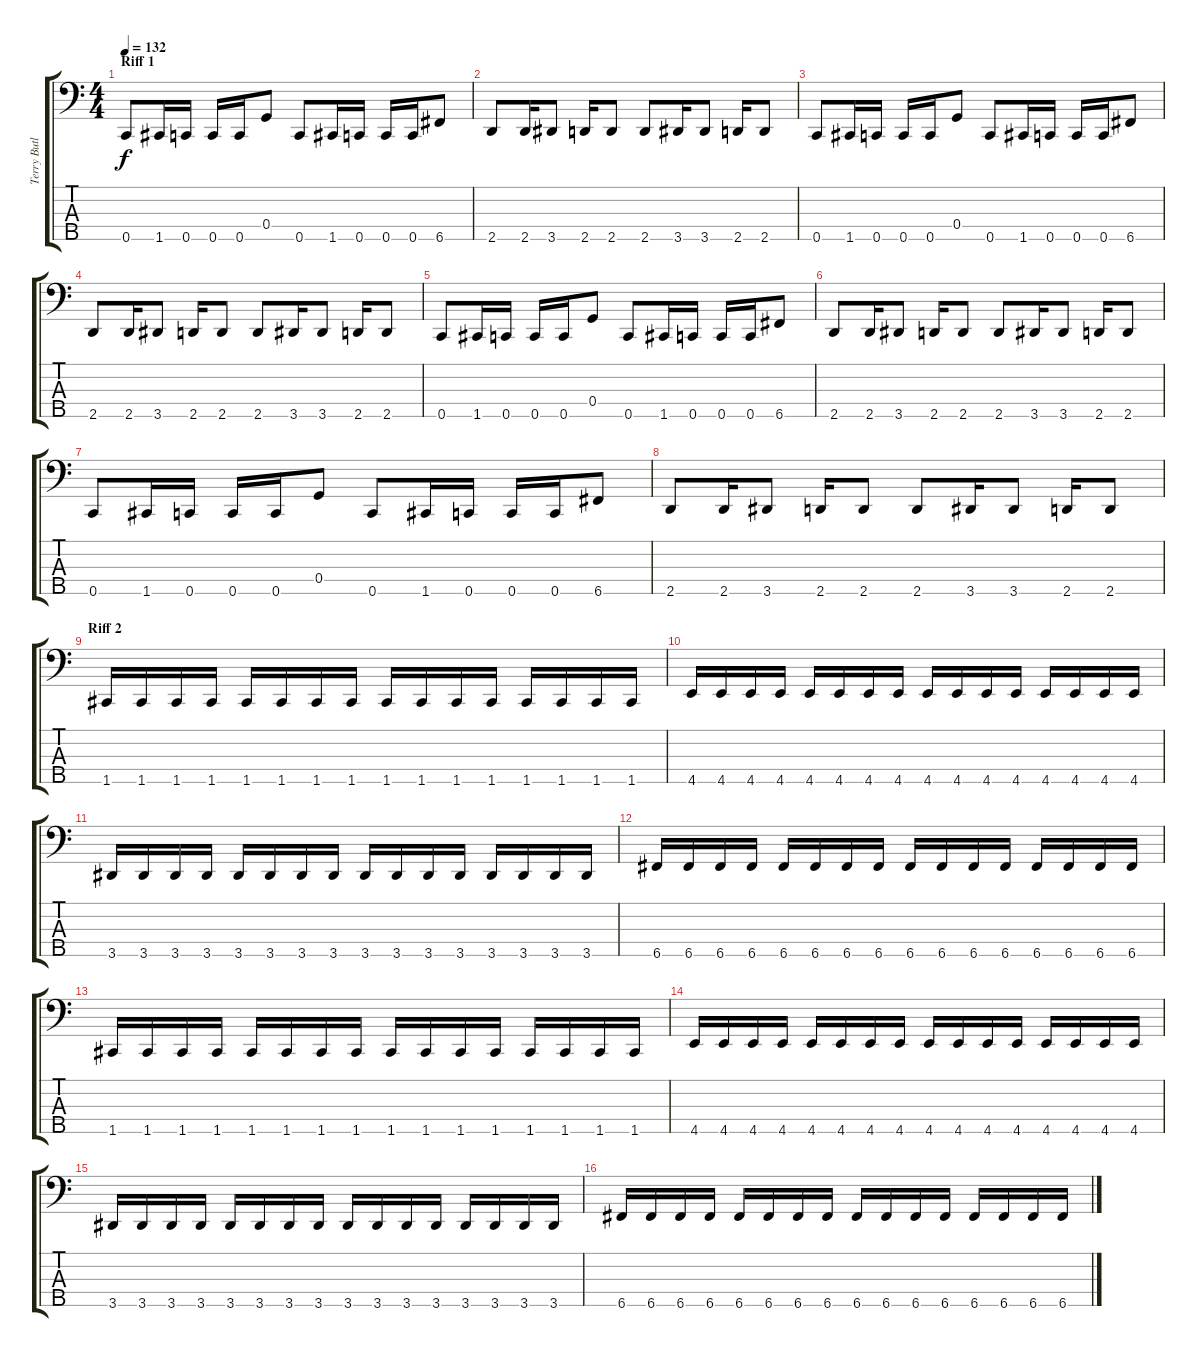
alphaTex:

\track ("Terry Butler >>Bass" "Terry Butl") {instrument electricbasspick}
\staff {score tabs}
\tuning (A2 F2 C2 G1 C1) {hide}
\ts (4 4)
\section ("" "Riff 1")
\tempo 132
\clef f4
\ks c
0.5.8{dy f instrument electricbasspick} 1.5.16 0.5.16 0.5.16 0.5.16 0.4.8 0.5.8 1.5.16 0.5.16 0.5.16 0.5.16 6.5.8 |
2.5.8 2.5.16 3.5.8 2.5.16 2.5.8 2.5.8 3.5.16 3.5.8 2.5.16 2.5.8 |
0.5.8 1.5.16 0.5.16 0.5.16 0.5.16 0.4.8 0.5.8 1.5.16 0.5.16 0.5.16 0.5.16 6.5.8 |
2.5.8 2.5.16 3.5.8 2.5.16 2.5.8 2.5.8 3.5.16 3.5.8 2.5.16 2.5.8 |
0.5.8 1.5.16 0.5.16 0.5.16 0.5.16 0.4.8 0.5.8 1.5.16 0.5.16 0.5.16 0.5.16 6.5.8 |
2.5.8 2.5.16 3.5.8 2.5.16 2.5.8 2.5.8 3.5.16 3.5.8 2.5.16 2.5.8 |
0.5.8 1.5.16 0.5.16 0.5.16 0.5.16 0.4.8 0.5.8 1.5.16 0.5.16 0.5.16 0.5.16 6.5.8 |
2.5.8 2.5.16 3.5.8 2.5.16 2.5.8 2.5.8 3.5.16 3.5.8 2.5.16 2.5.8 |
\section ("" "Riff 2")
1.5.16 1.5.16 1.5.16 1.5.16 1.5.16 1.5.16 1.5.16 1.5.16 1.5.16 1.5.16 1.5.16 1.5.16 1.5.16 1.5.16 1.5.16 1.5.16 |
4.5.16 4.5.16 4.5.16 4.5.16 4.5.16 4.5.16 4.5.16 4.5.16 4.5.16 4.5.16 4.5.16 4.5.16 4.5.16 4.5.16 4.5.16 4.5.16 |
3.5.16 3.5.16 3.5.16 3.5.16 3.5.16 3.5.16 3.5.16 3.5.16 3.5.16 3.5.16 3.5.16 3.5.16 3.5.16 3.5.16 3.5.16 3.5.16 |
6.5.16 6.5.16 6.5.16 6.5.16 6.5.16 6.5.16 6.5.16 6.5.16 6.5.16 6.5.16 6.5.16 6.5.16 6.5.16 6.5.16 6.5.16 6.5.16 |
1.5.16 1.5.16 1.5.16 1.5.16 1.5.16 1.5.16 1.5.16 1.5.16 1.5.16 1.5.16 1.5.16 1.5.16 1.5.16 1.5.16 1.5.16 1.5.16 |
4.5.16 4.5.16 4.5.16 4.5.16 4.5.16 4.5.16 4.5.16 4.5.16 4.5.16 4.5.16 4.5.16 4.5.16 4.5.16 4.5.16 4.5.16 4.5.16 |
3.5.16 3.5.16 3.5.16 3.5.16 3.5.16 3.5.16 3.5.16 3.5.16 3.5.16 3.5.16 3.5.16 3.5.16 3.5.16 3.5.16 3.5.16 3.5.16 |
6.5.16 6.5.16 6.5.16 6.5.16 6.5.16 6.5.16 6.5.16 6.5.16 6.5.16 6.5.16 6.5.16 6.5.16 6.5.16 6.5.16 6.5.16 6.5.16
